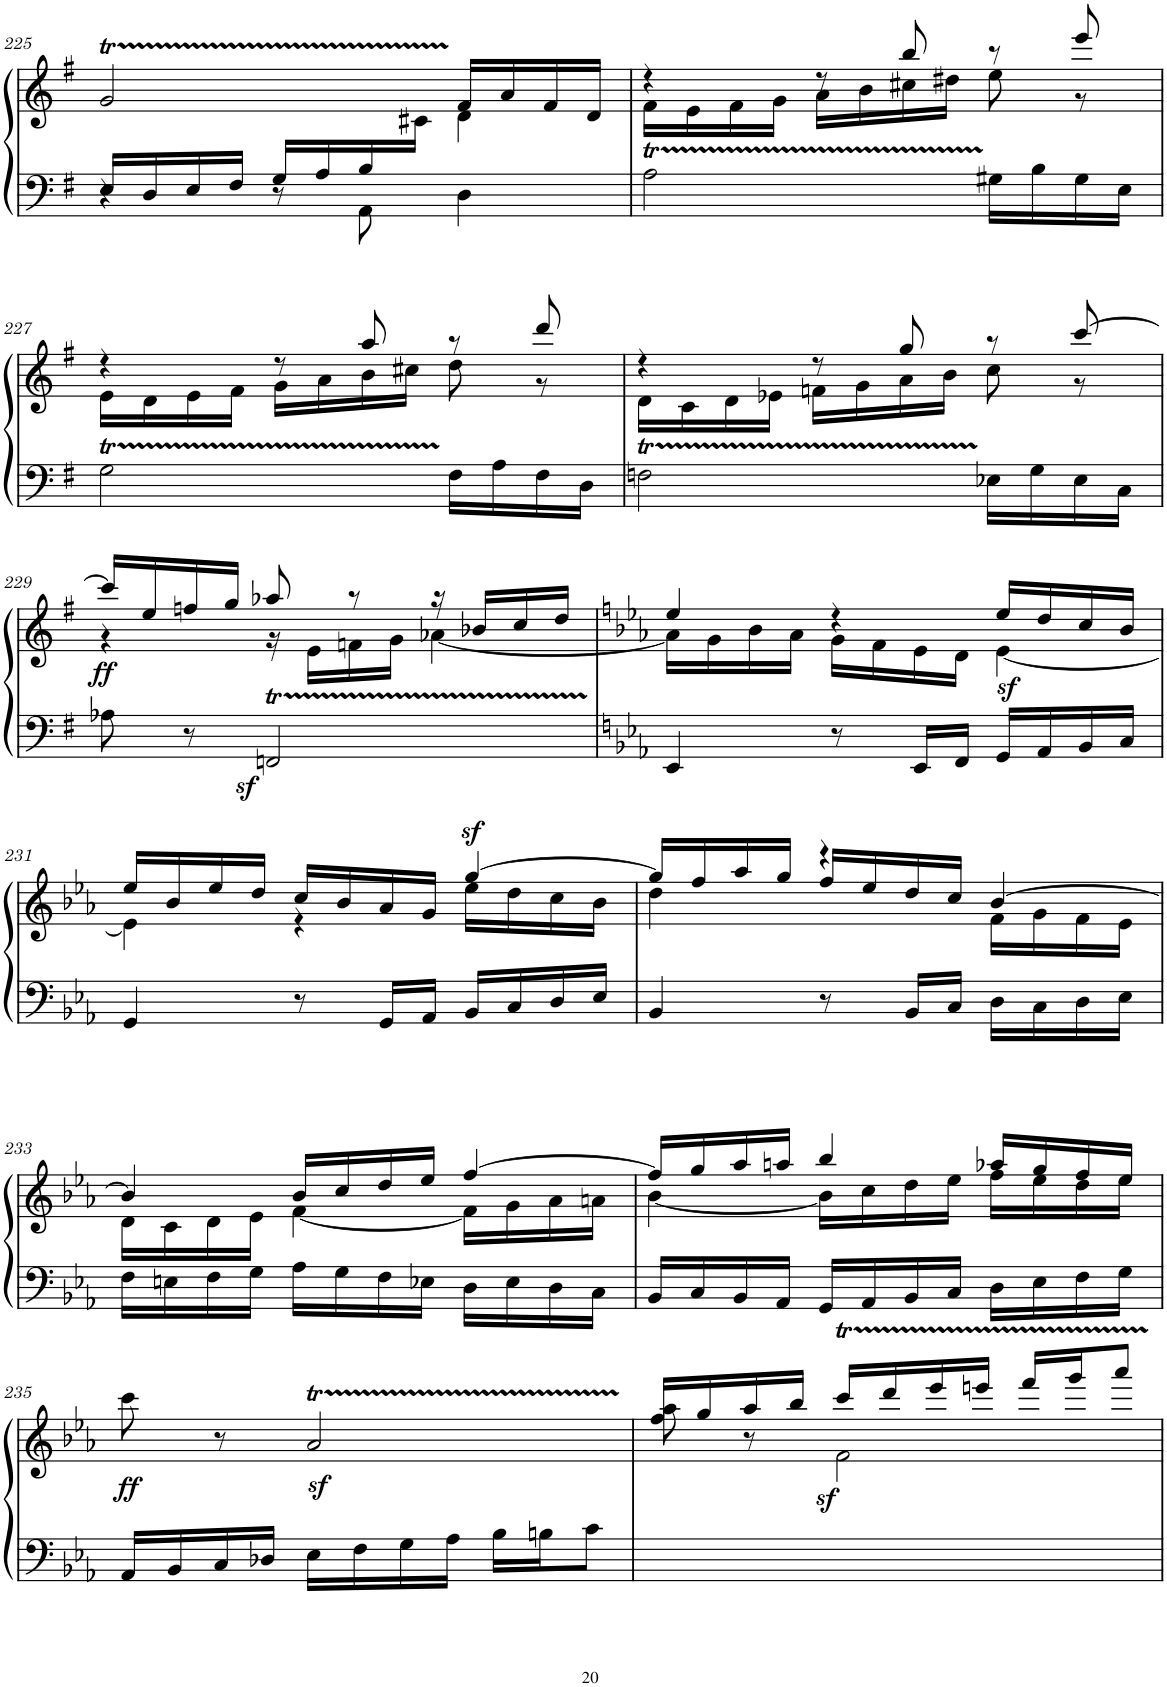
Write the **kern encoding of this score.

**kern	**kern	**dynam
*part1	*part1	*part1
*staff2	*staff1	*staff1/2
*I"Piano	*	*
*I'Pno.	*	*
!!LO:PB:g=z
*clefF4	*clefG2	*
*k[f#]	*k[f#]	*
*M3/4	*M3/4	*
=225	=225	=225
*^	*^	*
16E/LL	4r	2gT/	4..ryy	.
16D/	.	.	.	.
16E/	.	.	.	.
16F#/JJ	.	.	.	.
16G/LL	8r	.	.	.
16A/	.	.	.	.
16B/	8AA\	.	.	.
4ryy	.	.	16c#X\JJ	.
.	4D\	16f#/LL	4d\	.
.	.	16a/	.	.
.	.	16f#/	.	.
16ryy	.	16d/JJ	.	.
*v	*v	*	*	*
=226	=226	=226	=226
2AT\	4r	16f#\LL	.
.	.	16e\	.
.	.	16f#\	.
.	.	16g\JJ	.
.	8r	16a\LL	.
.	.	16b\	.
.	8bb/	16cc#X\	.
.	.	16dd#X\JJ	.
16G#X\LL	8r	8ee\	.
16B\	.	.	.
16G#\	8eee/	8r	.
16E\JJ	.	.	.
!!LO:LB:g=z	!!
=227	=227	=227	=227
2GT\	4r	16e\LL	.
.	.	16d\	.
.	.	16e\	.
.	.	16f#\JJ	.
.	8r	16g\LL	.
.	.	16a\	.
.	8aa/	16b\	.
.	.	16cc#X\JJ	.
16F#\LL	8r	8dd\	.
16A\	.	.	.
16F#\	8ddd/	8r	.
16D\JJ	.	.	.
=228	=228	=228	=228
2FnT\	4r	16d\LL	.
.	.	16c\	.
.	.	16d\	.
.	.	16e-X\JJ	.
.	8r	16fn\LL	.
.	.	16g\	.
.	8gg/	16a\	.
.	.	16b\JJ	.
16E-X\LL	8r	8cc\	.
16G\	.	.	.
16E-\	[8ccc/	8r	.
16C\JJ	.	.	.
!!LO:LB:g=z	!!
=229	=229	=229	=229
!	!	!	!LO:DY:b
8A-X\	16ccc/LL]	4r	ff
.	16ee/	.	.
8r	16ffn/	.	.
.	16gg/JJ	.	.
2FFnz<T/	8aa-X/	16r	.
.	.	16e\LL	.
.	8r	16fn\	.
.	.	16g\JJ	.
.	16r	[4a-X\	.
.	16b-X/LL	.	.
.	16cc/	.	.
.	16dd/JJ	.	.
=230	=230	=230	=230
*k[b-e-a-]	*k[b-e-a-]	*	*
4EE-/	4ee-/	16a-\LL]	.
.	.	16g\	.
.	.	16b-\	.
.	.	16a-\JJ	.
8r	4r	16g\LL	.
.	.	16f\	.
16EE-/LL	.	16e-\	.
16FF/JJ	.	16d\JJ	.
!	!	!	!LO:DY:b
16GG/LL	16ee-/LL	[4e-\	sf
16AA-/	16dd/	.	.
16BB-/	16cc/	.	.
16C/JJ	16b-/JJ	.	.
!!LO:LB:g=z	!!
=231	=231	=231	=231
4GG/	16ee-/LL	4e-\]	.
.	16b-/	.	.
.	16ee-/	.	.
.	16dd/JJ	.	.
8r	16cc/LL	4r	.
.	16b-/	.	.
16GG/LL	16a-/	.	.
16AA-/JJ	16g/JJ	.	.
!	!	!	!LO:DY:a
16BB-/LL	16ee-\LL	[>4gg/	sf
16C/	16dd\	.	.
16D/	16cc\	.	.
16E-/JJ	16b-\JJ	.	.
=232	=232	=232	=232
4BB-/	4dd\	16gg/LL]	.
.	.	16ff/	.
.	.	16aa-/	.
.	.	16gg/JJ	.
8r	4r	16ff/LL	.
.	.	16ee-/	.
16BB-/LL	.	16dd/	.
16C/JJ	.	16cc/JJ	.
16D\LL	[4b-/	16f\LL	.
16C\	.	16g\	.
16D\	.	16f\	.
16E-\JJ	.	16e-\JJ	.
!!LO:LB:g=z	!!
=233	=233	=233	=233
16F\LL	4b-/]	16d\LL	.
16En\	.	16c\	.
16F\	.	16d\	.
16G\JJ	.	16e-\JJ	.
16A-\LL	16b-/LL	[4f\	.
16G\	16cc/	.	.
16F\	16dd/	.	.
16E-X\JJ	16ee-/JJ	.	.
16D\LL	[4ff/	16f\LL]	.
16E-\	.	16g\	.
16D\	.	16a-\	.
16C\JJ	.	16an\JJ	.
=234	=234	=234	=234
16BB-/LL	16ff/LL]	[4b-\	.
16C/	16gg/	.	.
16BB-/	16aa-/	.	.
16AA-/JJ	16aan/JJ	.	.
16GG/LL	4bb-/	16b-\LL]	.
16AA-/	.	16cc\	.
16BB-/	.	16dd\	.
16C/JJ	.	16ee-\JJ	.
16D\LL	16aa-X/LL	16ff\LL	.
16E-\	16gg/	16ee-\	.
16F\	16ff/	16dd\	.
16G\JJ	16ee-/JJ	16ee-\JJ	.
!!LO:LB:g=z
=235	=235	=235	=235
!	!	!	!LO:DY:b
*	*v	*v	*
16AA-/LL	8ccc\	ff
16BB-/	.	.
16C/	8r	.
16D-X/JJ	.	.
16E-\LL	2a-z<T/	.
16F\	.	.
16G\	.	.
16A-\JJ	.	.
16B-\LL	.	.
16Bn\J	.	.
8c\J	.	.
=236	=236	=236
*^	*^	*
8ryy	4ryy	16ff/LL	8aa-\	.
.	.	16gg/	.	.
8r	.	16aa-/	8ryy	.
.	.	16bb-/JJ	.	.
!	!	!	!	!LO:DY:a=2
2ryy	6.f!	16ccc/LL	2fT\	sf
.	.	16ddd/	.	.
.	.	16eee-/	.	.
.	.	16eeen/JJ	.	.
.	6.g!	16fff/LL	.	.
.	.	16ggg/J	.	.
.	.	8aaa-/J	.	.
*v	*v	*	*	*
*	*v	*v	*
=	=	=
*-	*-	*-
